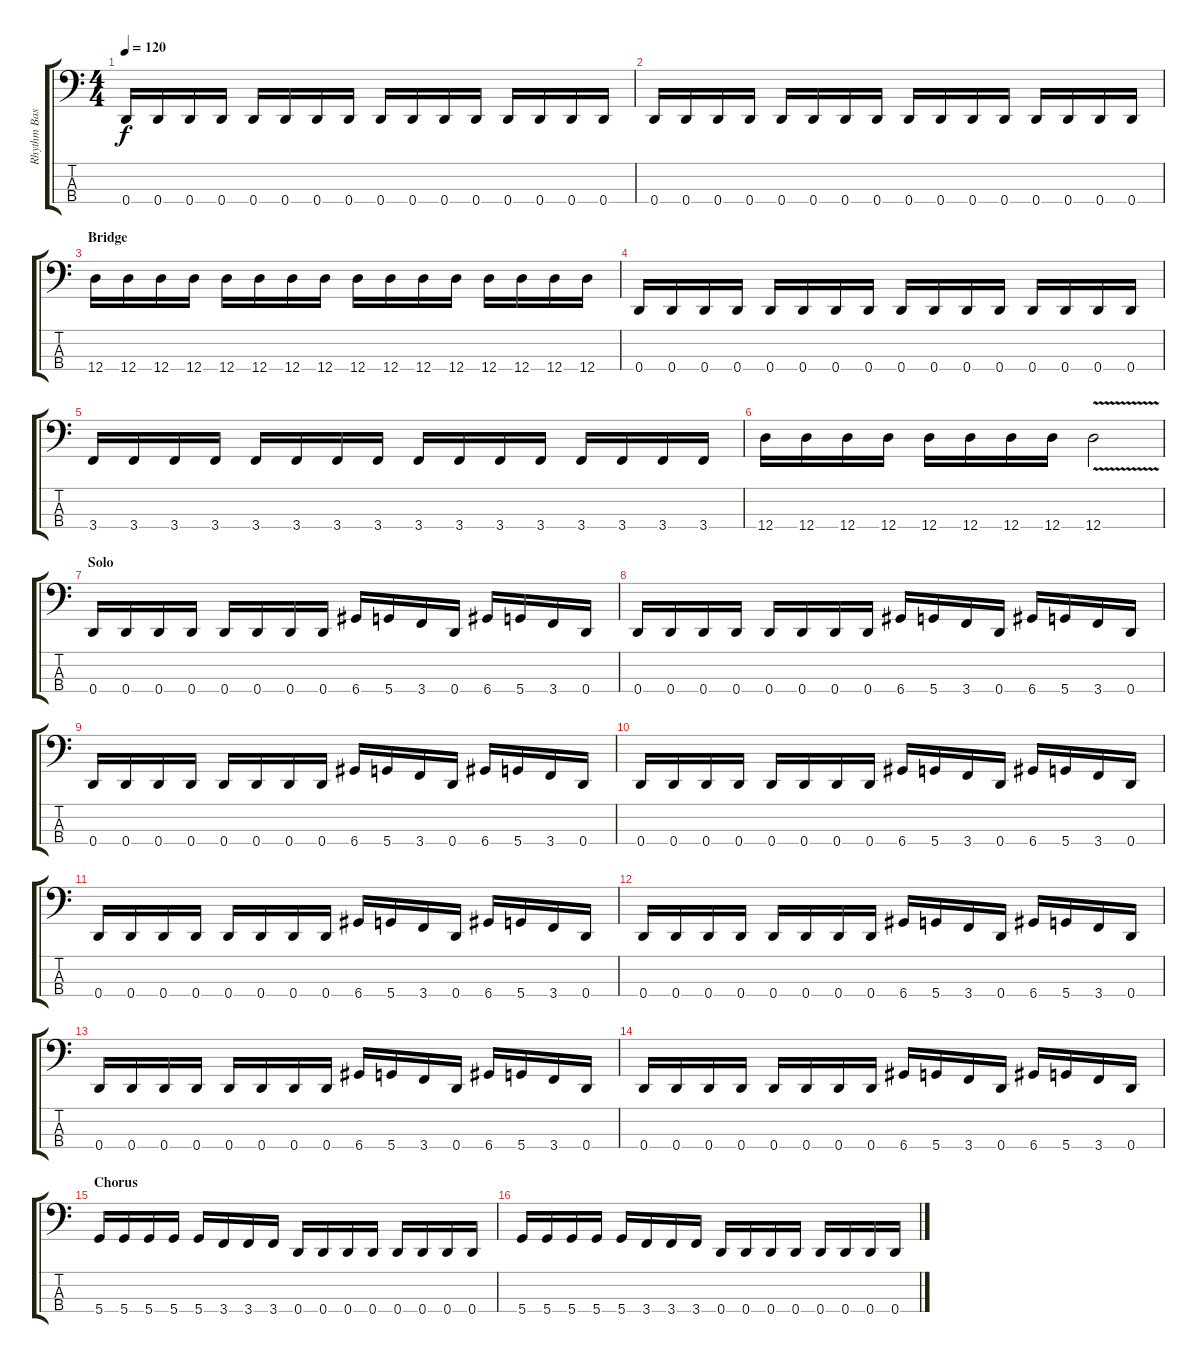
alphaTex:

\track ("Rhythm Bass" "Rhythm Bas") {instrument electricbasspick}
\staff {score tabs}
\tuning (G2 D2 A1 D1) {hide}
\ts (4 4)
\tempo 120
\clef f4
\ks c
0.4.16{dy f} 0.4.16 0.4.16 0.4.16 0.4.16 0.4.16 0.4.16 0.4.16 0.4.16 0.4.16 0.4.16 0.4.16 0.4.16 0.4.16 0.4.16 0.4.16 |
0.4.16 0.4.16 0.4.16 0.4.16 0.4.16 0.4.16 0.4.16 0.4.16 0.4.16 0.4.16 0.4.16 0.4.16 0.4.16 0.4.16 0.4.16 0.4.16 |
\section ("" "Bridge")
12.4.16 12.4.16 12.4.16 12.4.16 12.4.16 12.4.16 12.4.16 12.4.16 12.4.16 12.4.16 12.4.16 12.4.16 12.4.16 12.4.16 12.4.16 12.4.16 |
0.4.16 0.4.16 0.4.16 0.4.16 0.4.16 0.4.16 0.4.16 0.4.16 0.4.16 0.4.16 0.4.16 0.4.16 0.4.16 0.4.16 0.4.16 0.4.16 |
3.4.16 3.4.16 3.4.16 3.4.16 3.4.16 3.4.16 3.4.16 3.4.16 3.4.16 3.4.16 3.4.16 3.4.16 3.4.16 3.4.16 3.4.16 3.4.16 |
12.4.16 12.4.16 12.4.16 12.4.16 12.4.16 12.4.16 12.4.16 12.4.16 12.4{v}.2 |
\section ("" "Solo")
0.4.16 0.4.16 0.4.16 0.4.16 0.4.16 0.4.16 0.4.16 0.4.16 6.4.16 5.4.16 3.4.16 0.4.16 6.4.16 5.4.16 3.4.16 0.4.16 |
0.4.16 0.4.16 0.4.16 0.4.16 0.4.16 0.4.16 0.4.16 0.4.16 6.4.16 5.4.16 3.4.16 0.4.16 6.4.16 5.4.16 3.4.16 0.4.16 |
0.4.16 0.4.16 0.4.16 0.4.16 0.4.16 0.4.16 0.4.16 0.4.16 6.4.16 5.4.16 3.4.16 0.4.16 6.4.16 5.4.16 3.4.16 0.4.16 |
0.4.16 0.4.16 0.4.16 0.4.16 0.4.16 0.4.16 0.4.16 0.4.16 6.4.16 5.4.16 3.4.16 0.4.16 6.4.16 5.4.16 3.4.16 0.4.16 |
0.4.16 0.4.16 0.4.16 0.4.16 0.4.16 0.4.16 0.4.16 0.4.16 6.4.16 5.4.16 3.4.16 0.4.16 6.4.16 5.4.16 3.4.16 0.4.16 |
0.4.16 0.4.16 0.4.16 0.4.16 0.4.16 0.4.16 0.4.16 0.4.16 6.4.16 5.4.16 3.4.16 0.4.16 6.4.16 5.4.16 3.4.16 0.4.16 |
0.4.16 0.4.16 0.4.16 0.4.16 0.4.16 0.4.16 0.4.16 0.4.16 6.4.16 5.4.16 3.4.16 0.4.16 6.4.16 5.4.16 3.4.16 0.4.16 |
0.4.16 0.4.16 0.4.16 0.4.16 0.4.16 0.4.16 0.4.16 0.4.16 6.4.16 5.4.16 3.4.16 0.4.16 6.4.16 5.4.16 3.4.16 0.4.16 |
\section ("" "Chorus")
5.4.16 5.4.16 5.4.16 5.4.16 5.4.16 3.4.16 3.4.16 3.4.16 0.4.16 0.4.16 0.4.16 0.4.16 0.4.16 0.4.16 0.4.16 0.4.16 |
5.4.16 5.4.16 5.4.16 5.4.16 5.4.16 3.4.16 3.4.16 3.4.16 0.4.16 0.4.16 0.4.16 0.4.16 0.4.16 0.4.16 0.4.16 0.4.16
